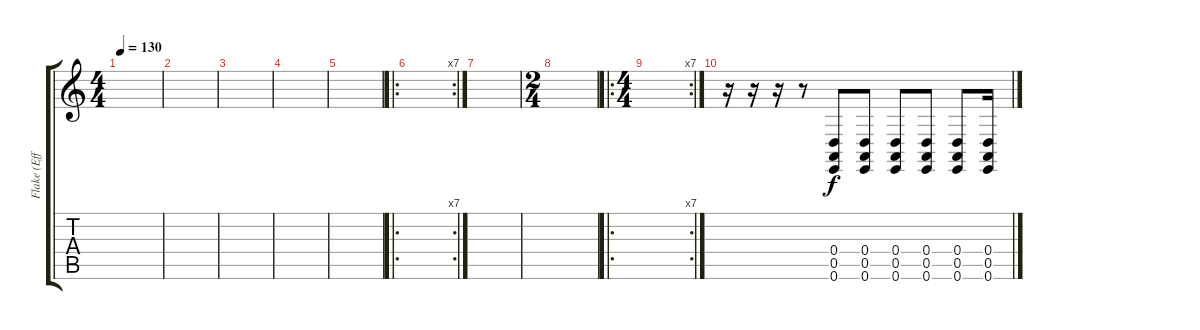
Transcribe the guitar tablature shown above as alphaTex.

\track ("Flake (Effets Sonores)" "Flake (Eff") {instrument applause}
\staff {score tabs}
\tuning (E4 B3 G3 D3 A2 E2) {hide}
\ts (4 4)
\tempo 130
\clef g2
\ks c
|
|
|
|
|
\ro
\rc 7
|
|
\ts (2 4)
|
\ro
\rc 7
\ts (4 4)
|
r.16 r.16 r.16{volume 8 instrument gunshot} r.8 (0.4 0.5 0.6).8 (0.4 0.5 0.6).8 (0.4 0.5 0.6).8 (0.4 0.5 0.6).8 (0.4 0.5 0.6).8 (0.4 0.5 0.6).16
